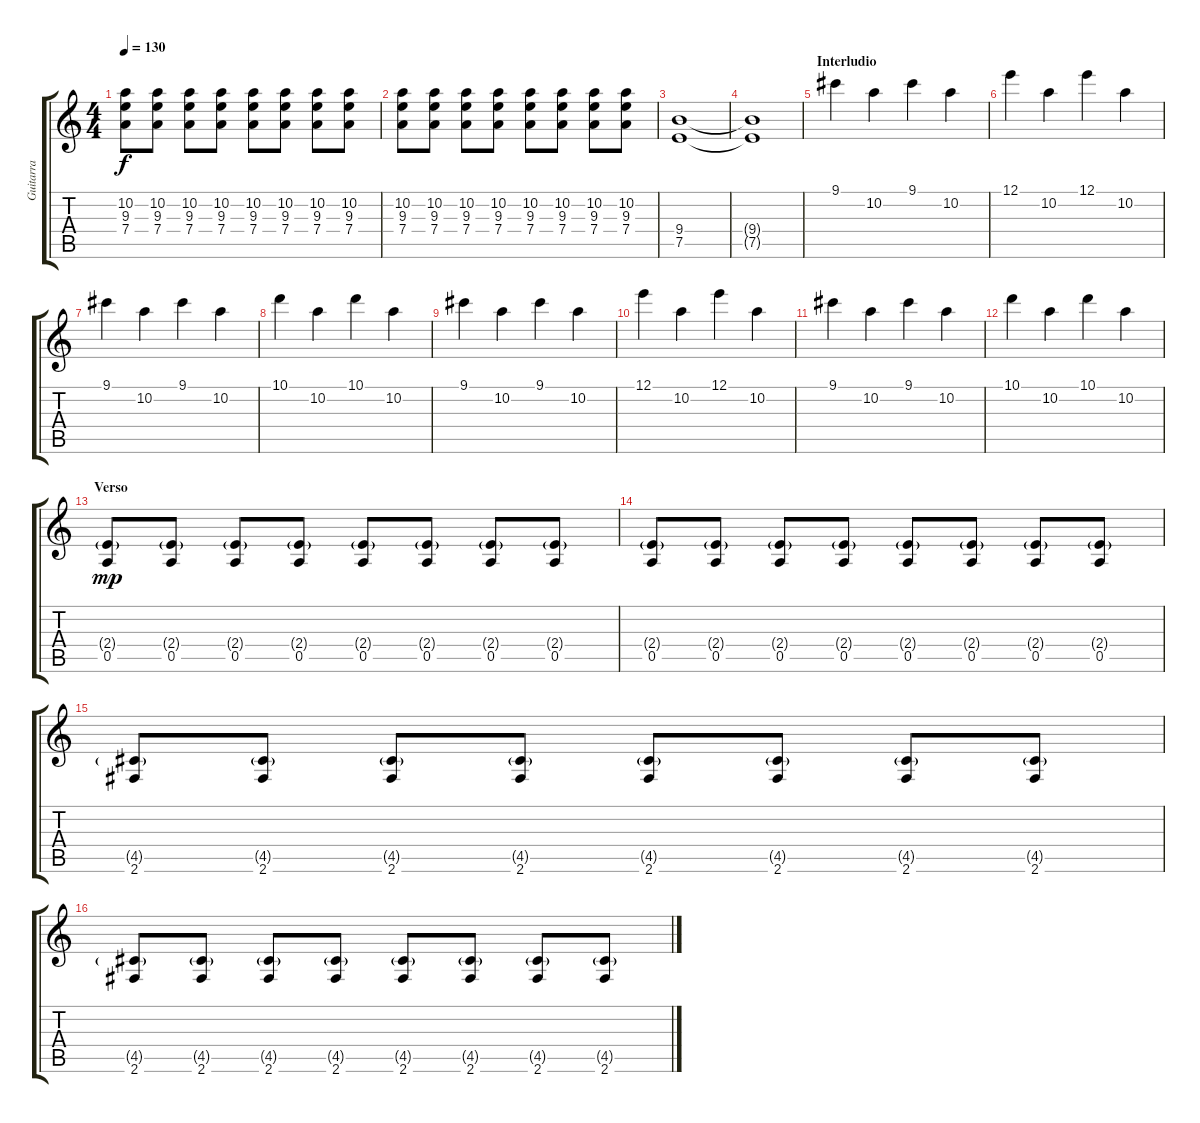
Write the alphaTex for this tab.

\track ("Guitarra" "Guitarra") {instrument distortionguitar}
\staff {score tabs}
\tuning (E4 B3 G3 D3 A2 E2) {hide}
\ts (4 4)
\tempo 130
\clef g2
\ks c
(10.2 9.3 7.4).8{dy f} (10.2 9.3 7.4).8 (10.2 9.3 7.4).8 (10.2 9.3 7.4).8 (10.2 9.3 7.4).8 (10.2 9.3 7.4).8 (10.2 9.3 7.4).8 (10.2 9.3 7.4).8 |
(10.2 9.3 7.4).8 (10.2 9.3 7.4).8 (10.2 9.3 7.4).8 (10.2 9.3 7.4).8 (10.2 9.3 7.4).8 (10.2 9.3 7.4).8 (10.2 9.3 7.4).8 (10.2 9.3 7.4).8 |
(9.4 7.5).1 |
(9.4{t} 7.5{t}).1 |
\section ("" "Interludio")
9.1.4{volume 11} 10.2.4 9.1.4 10.2.4 |
12.1.4 10.2.4 12.1.4 10.2.4 |
9.1.4 10.2.4 9.1.4 10.2.4 |
10.1.4 10.2.4 10.1.4 10.2.4 |
9.1.4 10.2.4 9.1.4 10.2.4 |
12.1.4 10.2.4 12.1.4 10.2.4 |
9.1.4 10.2.4 9.1.4 10.2.4 |
10.1.4 10.2.4 10.1.4 10.2.4 |
\section ("" "Verso")
(2.4{g} 0.5).8{dy mp} (2.4{g} 0.5).8 (2.4{g} 0.5).8 (2.4{g} 0.5).8 (2.4{g} 0.5).8 (2.4{g} 0.5).8 (2.4{g} 0.5).8 (2.4{g} 0.5).8 |
(2.4{g} 0.5).8 (2.4{g} 0.5).8 (2.4{g} 0.5).8 (2.4{g} 0.5).8 (2.4{g} 0.5).8 (2.4{g} 0.5).8 (2.4{g} 0.5).8 (2.4{g} 0.5).8 |
(4.5{g} 2.6).8 (4.5{g} 2.6).8 (4.5{g} 2.6).8 (4.5{g} 2.6).8 (4.5{g} 2.6).8 (4.5{g} 2.6).8 (4.5{g} 2.6).8 (4.5{g} 2.6).8 |
(4.5{g} 2.6).8 (4.5{g} 2.6).8 (4.5{g} 2.6).8 (4.5{g} 2.6).8 (4.5{g} 2.6).8 (4.5{g} 2.6).8 (4.5{g} 2.6).8 (4.5{g} 2.6).8
